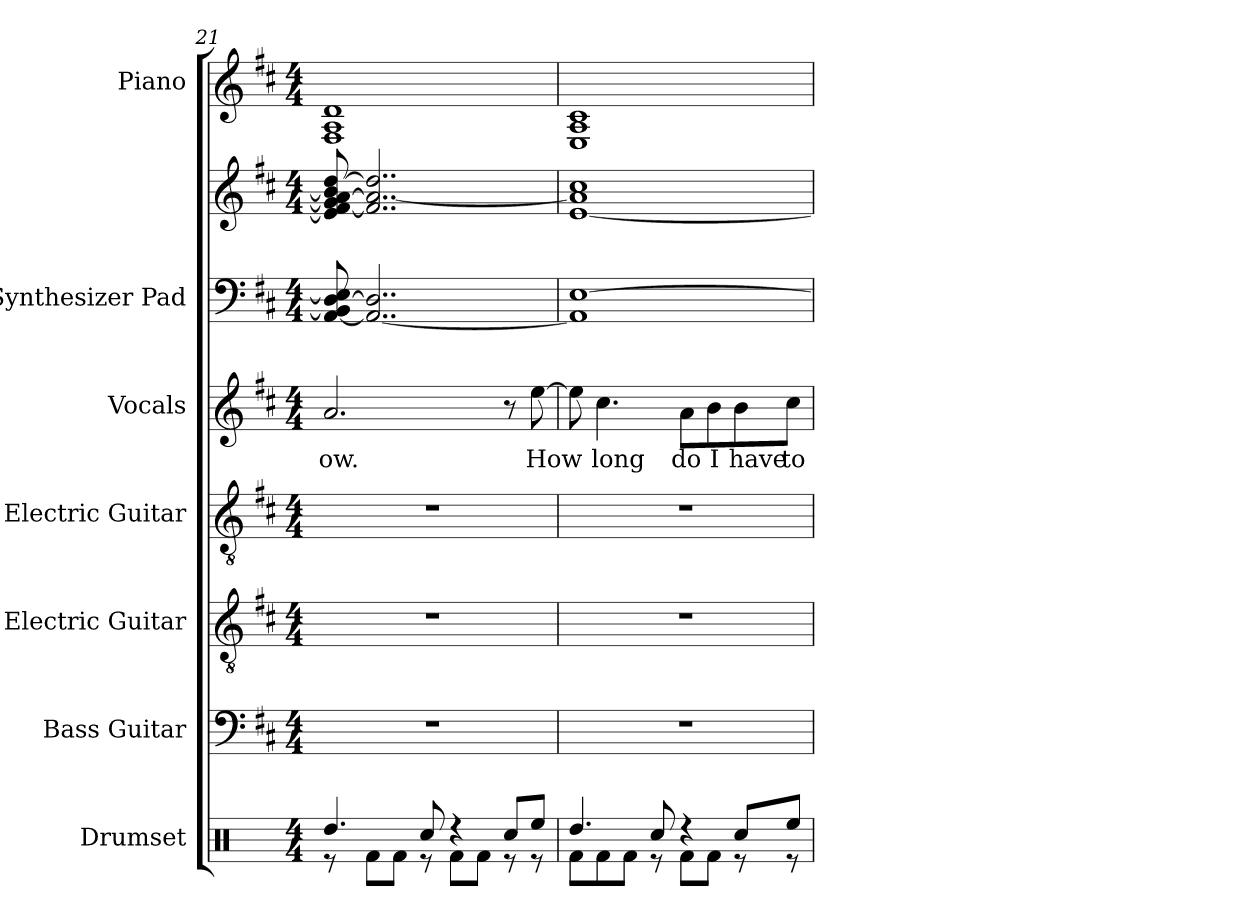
**kern	**kern	**kern	**kern	**kern	**text	**kern	**kern	**kern
*part7	*part6	*part5	*part4	*part3	*part3	*part2	*part2	*part1
*staff8	*staff7	*staff6	*staff5	*staff4	*staff4	*staff3	*staff2	*staff1
*I"Drumset	*I"Bass Guitar	*I"Electric Guitar	*I"Electric Guitar	*I"Vocals	*	*I"Synthesizer Pad	*	*I"Piano
*I'Drs.	*I'B. Guit.	*I'E. Guit.	*I'E. Guit.	*I'Voc.	*	*I'Syn.	*	*I'Pno.
*clefX	*clefF4	*clefGv2	*clefGv2	*clefG2	*	*clefF4	*clefG2	*clefG2
*	*ITrd7c12	*	*	*	*	*	*	*
*k[]	*k[f#c#]	*k[f#c#]	*k[f#c#]	*k[f#c#]	*	*k[f#c#]	*k[f#c#]	*k[f#c#]
*M4/4	*M4/4	*M4/4	*M4/4	*M4/4	*	*M4/4	*M4/4	*M4/4
=21	=21	=21	=21	=21	=21	=21	=21	=21
*^	*	*	*	*	*	*	*	*
!	!	!	!	!	!	!LO:LY:b	!	!	!
4.Rdd/	8r	1r	1r	1r	2.a/	-ow.	[8AA/ 8BB/] [8D/ 8E/]	8e/] [8f#/ 8g/] [8a/ 8b/] [8dd/	1F# 1A 1d
.	8Rf\L	.	.	.	.	.	2..AA/_ 2..D/]	2..f#/] 2..a/_ 2..dd/]	.
.	8Rf\J	.	.	.	.	.	.	.	.
8Rcc/	8r	.	.	.	.	.	.	.	.
4r	8Rf\L	.	.	.	.	.	.	.	.
.	8Rf\J	.	.	.	.	.	.	.	.
8Rcc/L	8r	.	.	.	8r	.	.	.	.
!	!	!	!	!	!	!LO:LY:b	!	!	!
8Ree/J	8r	.	.	.	[8ee\	How	.	.	.
=22	=22	=22	=22	=22	=22	=22	=22	=22	=22
4.Rdd/	8Rf\L	1r	1r	1r	8ee\]	.	1AA] [1E	[1e 1a] 1cc#	1E 1A 1c#
!	!	!	!	!	!	!LO:LY:b	!	!	!
.	8Rf\	.	.	.	4.cc#\	long	.	.	.
.	8Rf\J	.	.	.	.	.	.	.	.
8Rcc/	8r	.	.	.	.	.	.	.	.
!	!	!	!	!	!	!LO:LY:b	!	!	!
4r	8Rf\L	.	.	.	8a\L	do	.	.	.
!	!	!	!	!	!	!LO:LY:b	!	!	!
.	8Rf\J	.	.	.	8b\	I	.	.	.
!	!	!	!	!	!	!LO:LY:b	!	!	!
8Rcc/L	8r	.	.	.	8b\	have	.	.	.
!	!	!	!	!	!	!LO:LY:b	!	!	!
8Ree/J	8r	.	.	.	8cc#\J	to	.	.	.
*v	*v	*	*	*	*	*	*	*	*
=	=	=	=	=	=	=	=	=
*-	*-	*-	*-	*-	*-	*-	*-	*-
